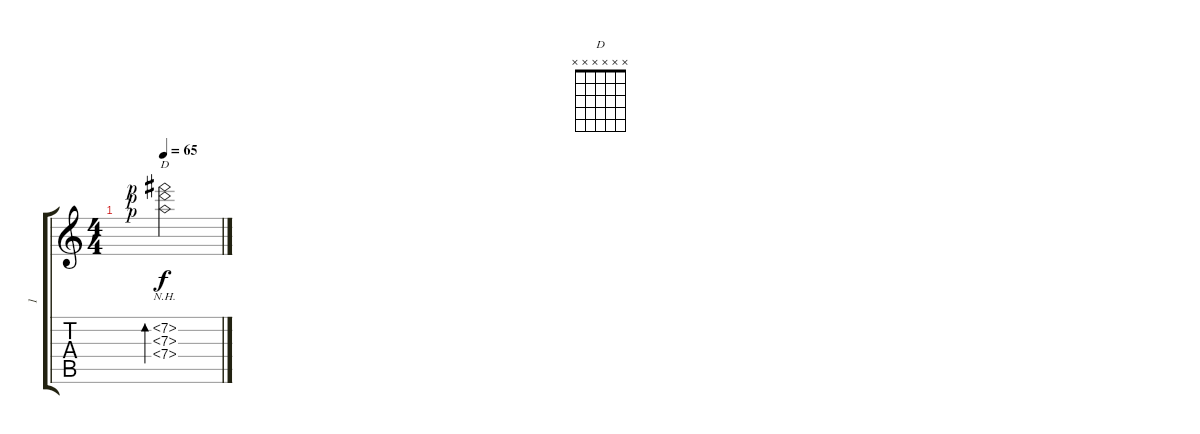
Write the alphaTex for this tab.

\track ("1" "1") {instrument acousticguitarnylon}
\staff {score tabs}
\tuning (E4 B3 G3 D3 A2 E2) {hide}
\chord ("D" x x x x x x)
\ts (4 4)
\tempo 65
\clef g2
\ks c
(7.2{nh rf 1} 7.3{nh rf 1} 7.4{nh rf 1}).2{bd 60 ch "D" dy f}
